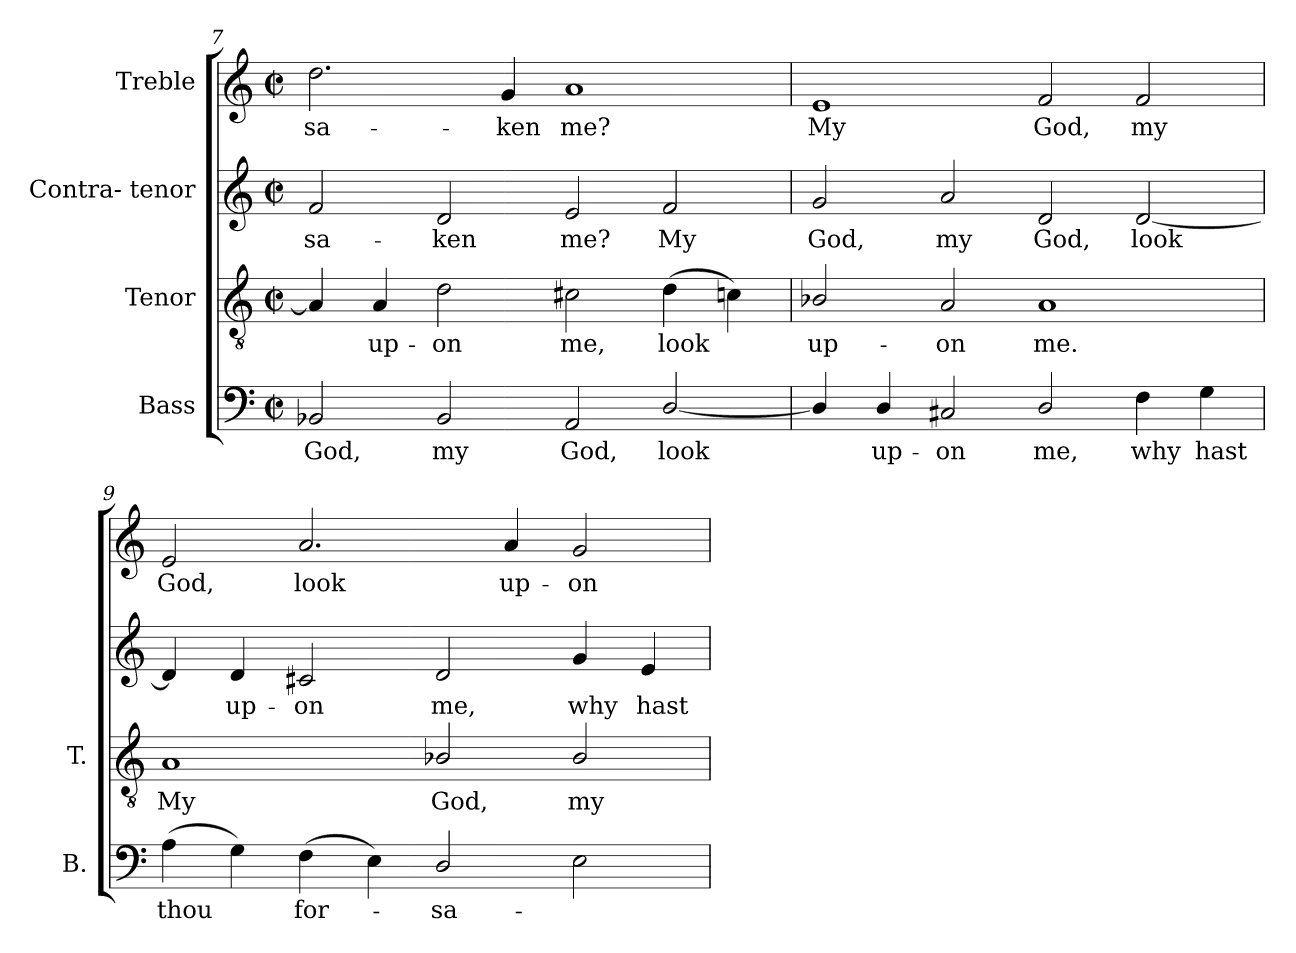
**kern	**text	**kern	**text	**kern	**text	**kern	**text
*part4	*part4	*part3	*part3	*part2	*part2	*part1	*part1
*staff4	*staff4	*staff3	*staff3	*staff2	*staff2	*staff1	*staff1
*I"Bass	*	*I"Tenor	*	*I"Contra- tenor	*	*I"Treble	*
*I'B.	*	*I'T.	*	*	*	*	*
*clefF4	*	*clefGv2	*	*clefG2	*	*clefG2	*
*	*	*ITrd7c12	*	*	*	*	*
*k[]	*	*k[]	*	*k[]	*	*k[]	*
*C:	*	*C:	*	*C:	*	*C:	*
*M2/2	*	*M2/2	*	*M2/2	*	*M2/2	*
*met(c|)	*	*met(c|)	*	*met(c|)	*	*met(c|)	*
=7	=7	=7	=7	=7	=7	=7	=7
!	!LO:LY:b:color=#000000	!	!	!	!	!	!
!	!	!	!	!	!LO:LY:b:color=#000000	!	!
!	!	!	!	!	!	!	!LO:LY:b:color=#000000
2BB-Xi/	God,	4AAi/]	.	2fi/	-sa-	2.ddi\	-sa-
!	!	!	!LO:LY:b:color=#000000	!	!	!	!
.	.	4AAi/	up-	.	.	.	.
!	!LO:LY:b:color=#000000	!	!	!	!	!	!
!	!	!	!LO:LY:b:color=#000000	!	!	!	!
!	!	!	!	!	!LO:LY:b:color=#000000	!	!
2BB-i/	my	2Di\	-on	2di/	-ken	.	.
!	!	!	!	!	!	!	!LO:LY:b:color=#000000
.	.	.	.	.	.	4gi/	-ken
!	!LO:LY:b:color=#000000	!	!	!	!	!	!
!	!	!	!LO:LY:b:color=#000000	!	!	!	!
!	!	!	!	!	!LO:LY:b:color=#000000	!	!
!	!	!	!	!	!	!	!LO:LY:b:color=#000000
2AAi/	God,	2C#Xi\	me,	2ei/	me?	1ai	me?
!	!LO:LY:b:color=#000000	!	!	!	!	!	!
!	!	!	!LO:LY:b:color=#000000	!	!	!	!
!	!	!	!	!	!LO:LY:b:color=#000000	!	!
[2Di/	look	(4Di\	look	2fi/	My	.	.
.	.	4Cni\)	.	.	.	.	.
!!LO:LB:g=z
=8	=8	=8	=8	=8	=8	=8	=8
!	!	!	!LO:LY:b:color=#000000	!	!	!	!
!	!	!	!	!	!LO:LY:b:color=#000000	!	!
!	!	!	!	!	!	!	!LO:LY:b:color=#000000
4Di/]	.	2BB-Xi/	up-	2gi/	God,	1ei	My
!	!LO:LY:b:color=#000000	!	!	!	!	!	!
4Di/	up-	.	.	.	.	.	.
!	!LO:LY:b:color=#000000	!	!	!	!	!	!
!	!	!	!LO:LY:b:color=#000000	!	!	!	!
!	!	!	!	!	!LO:LY:b:color=#000000	!	!
2C#Xi/	-on	2AAi/	-on	2ai/	my	.	.
!	!LO:LY:b:color=#000000	!	!	!	!	!	!
!	!	!	!LO:LY:b:color=#000000	!	!	!	!
!	!	!	!	!	!LO:LY:b:color=#000000	!	!
!	!	!	!	!	!	!	!LO:LY:b:color=#000000
2Di/	me,	1AAi	me.	2di/	God,	2fi/	God,
!	!LO:LY:b:color=#000000	!	!	!	!	!	!
!	!	!	!	!	!LO:LY:b:color=#000000	!	!
!	!	!	!	!	!	!	!LO:LY:b:color=#000000
4Fi\	why	.	.	[2di/	look	2fi/	my
!	!LO:LY:b:color=#000000	!	!	!	!	!	!
4Gi\	hast	.	.	.	.	.	.
=9	=9	=9	=9	=9	=9	=9	=9
!	!LO:LY:b:color=#000000	!	!	!	!	!	!
!	!	!	!LO:LY:b:color=#000000	!	!	!	!
!	!	!	!	!	!	!	!LO:LY:b:color=#000000
(4Ai\	thou	1AAi	My	4di/]	.	2ei/	God,
!	!	!	!	!	!LO:LY:b:color=#000000	!	!
4Gi\)	.	.	.	4di/	up-	.	.
!	!LO:LY:b:color=#000000	!	!	!	!	!	!
!	!	!	!	!	!LO:LY:b:color=#000000	!	!
!	!	!	!	!	!	!	!LO:LY:b:color=#000000
(4Fi\	for-	.	.	2c#Xi/	-on	2.ai/	look
4Ei\)	.	.	.	.	.	.	.
!	!LO:LY:b:color=#000000	!	!	!	!	!	!
!	!	!	!LO:LY:b:color=#000000	!	!	!	!
!	!	!	!	!	!LO:LY:b:color=#000000	!	!
2Di/	-sa-	2BB-Xi/	God,	2di/	me,	.	.
!	!	!	!	!	!	!	!LO:LY:b:color=#000000
.	.	.	.	.	.	4ai/	up-
!	!	!	!LO:LY:b:color=#000000	!	!	!	!
!	!	!	!	!	!LO:LY:b:color=#000000	!	!
!	!	!	!	!	!	!	!LO:LY:b:color=#000000
2Ei\	.	2BB-i/	my	4gi/	why	2gi/	-on
!	!	!	!	!	!LO:LY:b:color=#000000	!	!
.	.	.	.	4ei/	hast	.	.
=	=	=	=	=	=	=	=
*-	*-	*-	*-	*-	*-	*-	*-
